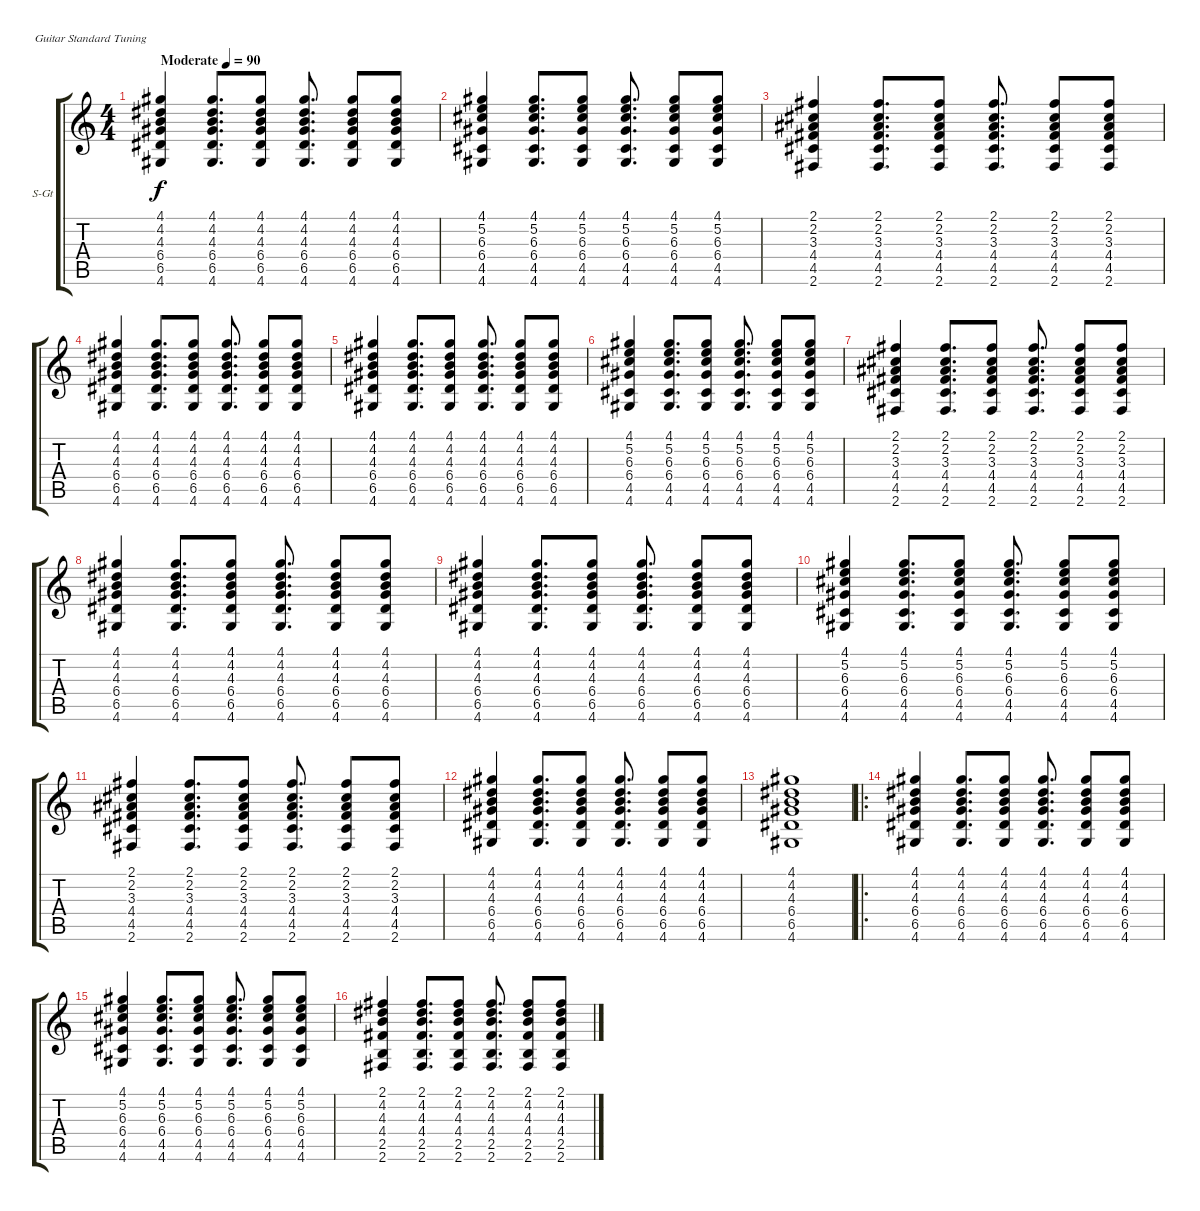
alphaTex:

\bracketExtendMode groupsimilarinstruments
\firstSystemTrackNameOrientation horizontal
\otherSystemsTrackNameOrientation horizontal
\track ("Гитара 1" "S-Gt") {instrument acousticguitarsteel}
\staff {score tabs}
\tuning (E4 B3 G3 D3 A2 E2)
\ts (4 4)
\beaming (8 2 2 2 2)
\tempo (90 "Moderate")
\clef g2
\ks c
(4.1 4.2 4.3 6.4 6.5 4.6).4{dy f instrument acousticguitarsteel} (4.1 4.3 6.4 6.5 4.6 4.2).8{d} (4.1 4.2 4.3 6.4 6.5 4.6).8 (4.1 4.2 4.3 6.4 6.5 4.6).8{d} (4.1 4.2 4.3 6.4 6.5 4.6).8 (4.1 4.2 4.3 6.4 6.5 4.6).8 |
(4.1 5.2 6.3 6.4 4.5 4.6).4 (4.1 5.2 6.3 6.4 4.5 4.6).8{d} (4.1 5.2 6.3 6.4 4.5 4.6).8 (4.1 5.2 6.3 6.4 4.5 4.6).8{d} (4.1 5.2 6.3 6.4 4.5 4.6).8 (4.1 5.2 6.3 6.4 4.5 4.6).8 |
(2.1 2.2 3.3 4.4 4.5 2.6).4 (2.1 2.2 3.3 4.4 4.5 2.6).8{d} (2.1 2.2 3.3 4.4 4.5 2.6).8 (2.1 2.2 3.3 4.4 4.5 2.6).8{d} (2.1 2.2 3.3 4.4 4.5 2.6).8 (2.1 2.2 3.3 4.4 4.5 2.6).8 |
(4.1 4.2 4.3 6.4 6.5 4.6).4 (4.1 4.3 6.4 6.5 4.6 4.2).8{d} (4.1 4.2 4.3 6.4 6.5 4.6).8 (4.1 4.2 4.3 6.4 6.5 4.6).8{d} (4.1 4.2 4.3 6.4 6.5 4.6).8 (4.1 4.2 4.3 6.4 6.5 4.6).8 |
(4.1 4.2 4.3 6.4 6.5 4.6).4 (4.1 4.3 6.4 6.5 4.6 4.2).8{d} (4.1 4.2 4.3 6.4 6.5 4.6).8 (4.1 4.2 4.3 6.4 6.5 4.6).8{d} (4.1 4.2 4.3 6.4 6.5 4.6).8 (4.1 4.2 4.3 6.4 6.5 4.6).8 |
(4.1 5.2 6.3 6.4 4.5 4.6).4 (4.1 5.2 6.3 6.4 4.5 4.6).8{d} (4.1 5.2 6.3 6.4 4.5 4.6).8 (4.1 5.2 6.3 6.4 4.5 4.6).8{d} (4.1 5.2 6.3 6.4 4.5 4.6).8 (4.1 5.2 6.3 6.4 4.5 4.6).8 |
(2.1 2.2 3.3 4.4 4.5 2.6).4 (2.1 2.2 3.3 4.4 4.5 2.6).8{d} (2.1 2.2 3.3 4.4 4.5 2.6).8 (2.1 2.2 3.3 4.4 4.5 2.6).8{d} (2.1 2.2 3.3 4.4 4.5 2.6).8 (2.1 2.2 3.3 4.4 4.5 2.6).8 |
(4.1 4.2 4.3 6.4 6.5 4.6).4 (4.1 4.3 6.4 6.5 4.6 4.2).8{d} (4.1 4.2 4.3 6.4 6.5 4.6).8 (4.1 4.2 4.3 6.4 6.5 4.6).8{d} (4.1 4.2 4.3 6.4 6.5 4.6).8 (4.1 4.2 4.3 6.4 6.5 4.6).8 |
(4.1 4.2 4.3 6.4 6.5 4.6).4 (4.1 4.3 6.4 6.5 4.6 4.2).8{d} (4.1 4.2 4.3 6.4 6.5 4.6).8 (4.1 4.2 4.3 6.4 6.5 4.6).8{d} (4.1 4.2 4.3 6.4 6.5 4.6).8 (4.1 4.2 4.3 6.4 6.5 4.6).8 |
(4.1 5.2 6.3 6.4 4.5 4.6).4 (4.1 5.2 6.3 6.4 4.5 4.6).8{d} (4.1 5.2 6.3 6.4 4.5 4.6).8 (4.1 5.2 6.3 6.4 4.5 4.6).8{d} (4.1 5.2 6.3 6.4 4.5 4.6).8 (4.1 5.2 6.3 6.4 4.5 4.6).8 |
(2.1 2.2 3.3 4.4 4.5 2.6).4 (2.1 2.2 3.3 4.4 4.5 2.6).8{d} (2.1 2.2 3.3 4.4 4.5 2.6).8 (2.1 2.2 3.3 4.4 4.5 2.6).8{d} (2.1 2.2 3.3 4.4 4.5 2.6).8 (2.1 2.2 3.3 4.4 4.5 2.6).8 |
(4.1 4.2 4.3 6.4 6.5 4.6).4 (4.1 4.3 6.4 6.5 4.6 4.2).8{d} (4.1 4.2 4.3 6.4 6.5 4.6).8 (4.1 4.2 4.3 6.4 6.5 4.6).8{d} (4.1 4.2 4.3 6.4 6.5 4.6).8 (4.1 4.2 4.3 6.4 6.5 4.6).8 |
(4.1 4.2 4.3 6.4 6.5 4.6).1 |
\ro
(4.1 4.2 4.3 6.4 6.5 4.6).4 (4.1 4.2 4.3 6.4 6.5 4.6).8{d} (4.1 4.2 4.3 6.4 6.5 4.6).8 (4.1 4.2 4.3 6.4 6.5 4.6).8{d} (4.1 4.2 4.3 6.4 6.5 4.6).8 (4.1 4.2 4.3 6.4 6.5 4.6).8 |
(4.1 5.2 6.3 6.4 4.5 4.6).4 (4.1 5.2 6.3 6.4 4.5 4.6).8{d} (4.1 5.2 6.3 6.4 4.5 4.6).8 (4.1 5.2 6.3 6.4 4.5 4.6).8{d} (4.1 5.2 6.3 6.4 4.5 4.6).8 (4.1 5.2 6.3 6.4 4.5 4.6).8 |
(2.1 4.2 4.3 4.4 2.5 2.6).4 (2.1 4.2 4.3 4.4 2.5 2.6).8{d} (2.1 4.2 4.3 4.4 2.5 2.6).8 (2.1 4.2 4.3 4.4 2.5 2.6).8{d} (2.1 4.2 4.3 4.4 2.5 2.6).8 (2.1 4.2 4.3 4.4 2.5 2.6).8
